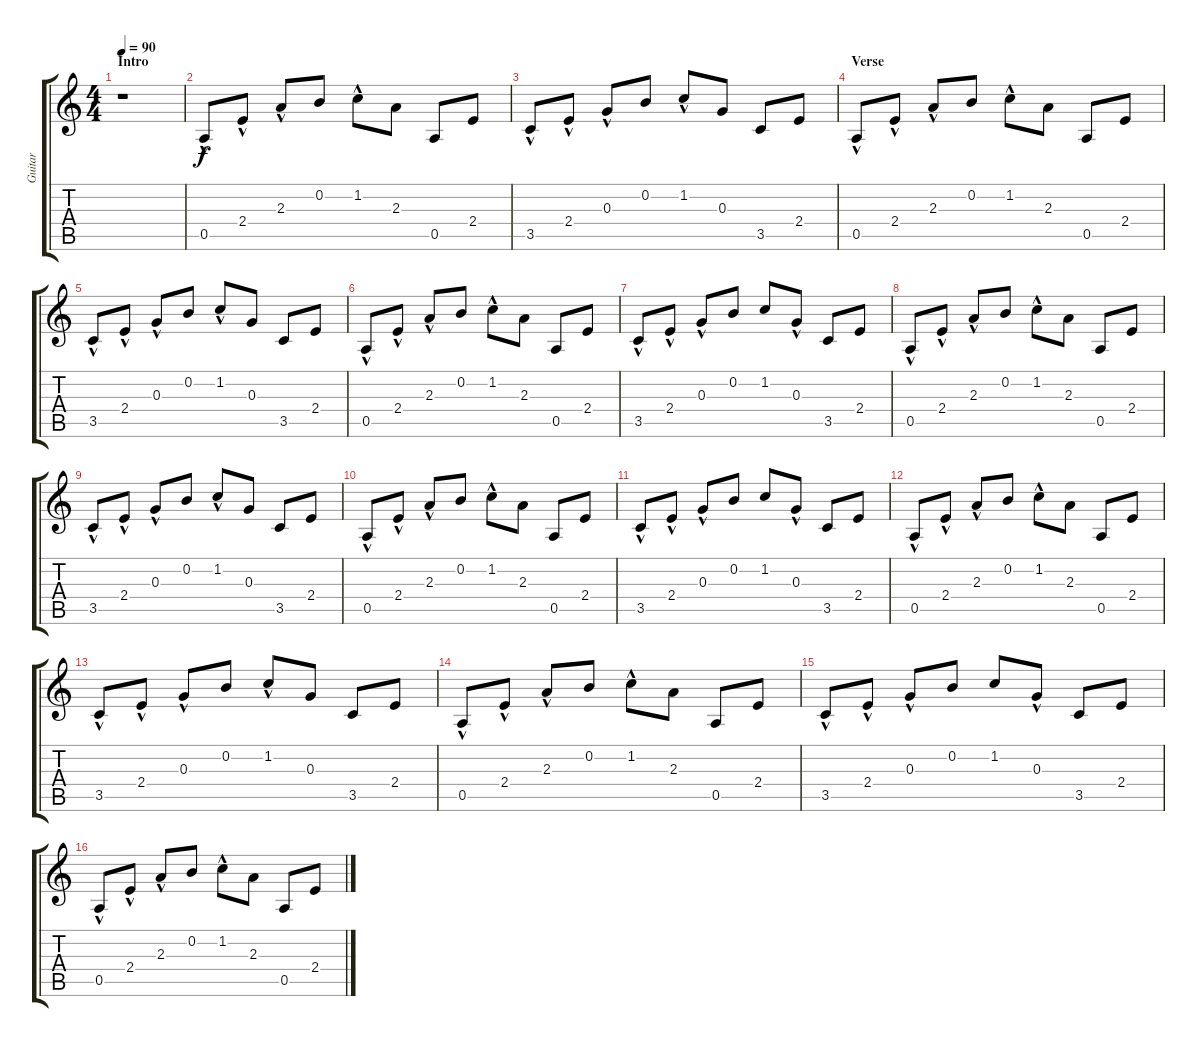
\track ("Guitar" "Guitar") {instrument acousticguitarsteel}
\staff {score tabs}
\tuning (E4 B3 G3 D3 A2 E2) {hide}
\ts (4 4)
\section ("" "Intro")
\tempo 90
\clef g2
\ks c
r.1{dy f instrument acousticguitarsteel} |
0.5{hac}.8 2.4{hac}.8 2.3{hac}.8 0.2.8 1.2{hac}.8 2.3.8 0.5.8 2.4.8 |
3.5{hac}.8 2.4{hac}.8 0.3{hac}.8 0.2.8 1.2{hac}.8 0.3.8 3.5.8 2.4.8 |
\section ("" "Verse")
0.5{hac}.8 2.4{hac}.8 2.3{hac}.8 0.2.8 1.2{hac}.8 2.3.8 0.5.8 2.4.8 |
3.5{hac}.8 2.4{hac}.8 0.3{hac}.8 0.2.8 1.2{hac}.8 0.3.8 3.5.8 2.4.8 |
0.5{hac}.8 2.4{hac}.8 2.3{hac}.8 0.2.8 1.2{hac}.8 2.3.8 0.5.8 2.4.8 |
3.5{hac}.8 2.4{hac}.8 0.3{hac}.8 0.2.8 1.2.8 0.3{hac}.8 3.5.8 2.4.8 |
0.5{hac}.8 2.4{hac}.8 2.3{hac}.8 0.2.8 1.2{hac}.8 2.3.8 0.5.8 2.4.8 |
3.5{hac}.8 2.4{hac}.8 0.3{hac}.8 0.2.8 1.2{hac}.8 0.3.8 3.5.8 2.4.8 |
0.5{hac}.8 2.4{hac}.8 2.3{hac}.8 0.2.8 1.2{hac}.8 2.3.8 0.5.8 2.4.8 |
3.5{hac}.8 2.4{hac}.8 0.3{hac}.8 0.2.8 1.2.8 0.3{hac}.8 3.5.8 2.4.8 |
0.5{hac}.8 2.4{hac}.8 2.3{hac}.8 0.2.8 1.2{hac}.8 2.3.8 0.5.8 2.4.8 |
3.5{hac}.8 2.4{hac}.8 0.3{hac}.8 0.2.8 1.2{hac}.8 0.3.8 3.5.8 2.4.8 |
0.5{hac}.8 2.4{hac}.8 2.3{hac}.8 0.2.8 1.2{hac}.8 2.3.8 0.5.8 2.4.8 |
3.5{hac}.8 2.4{hac}.8 0.3{hac}.8 0.2.8 1.2.8 0.3{hac}.8 3.5.8 2.4.8 |
0.5{hac}.8 2.4{hac}.8 2.3{hac}.8 0.2.8 1.2{hac}.8 2.3.8 0.5.8 2.4.8
